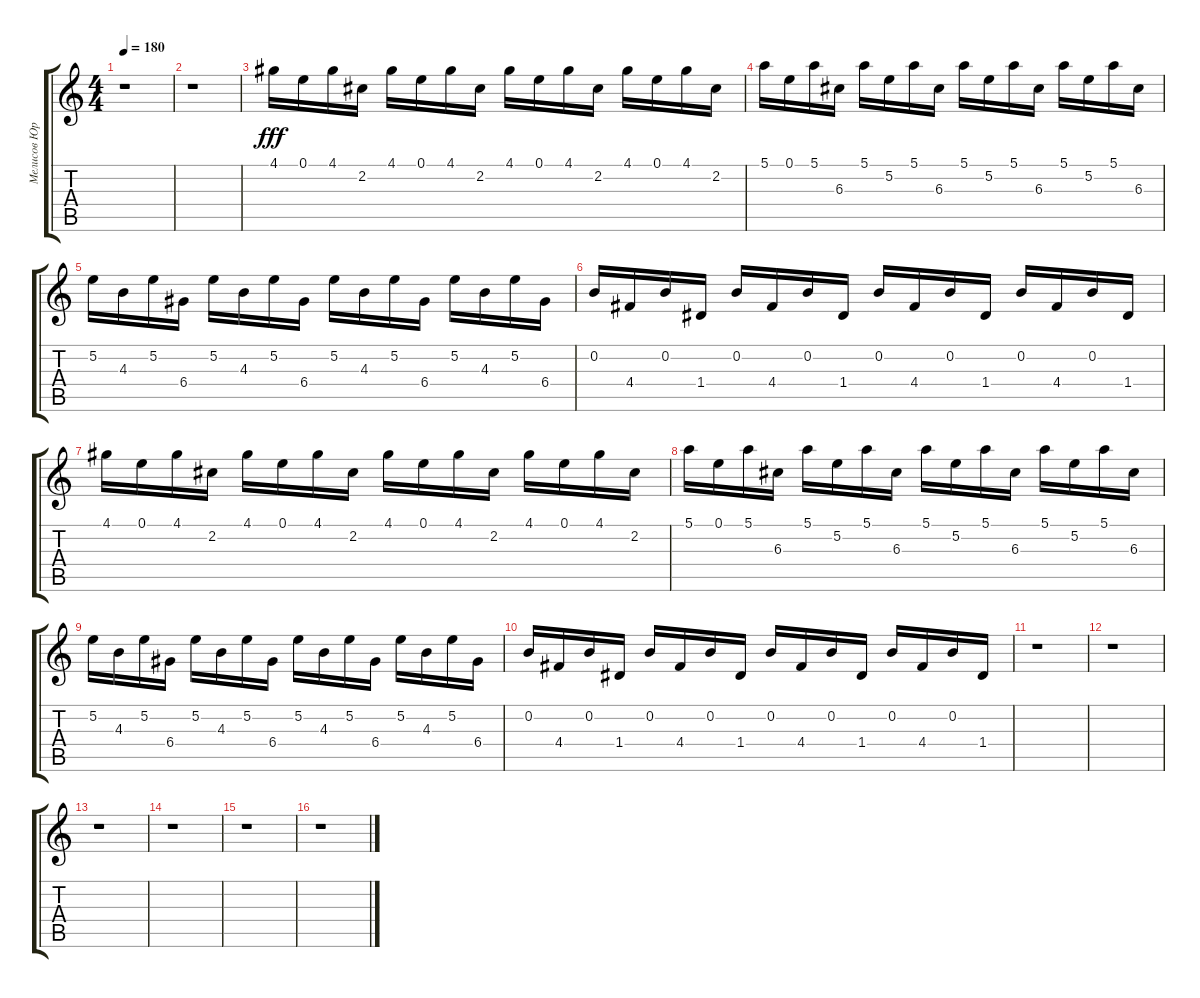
\track ("Мелисов Юрий" "Мелисов Юр") {instrument overdrivenguitar}
\staff {score tabs}
\tuning (E4 B3 G3 D3 A2 E2) {hide}
\ts (4 4)
\tempo 180
\clef g2
\ks c
r.1{dy fff} |
r.1 |
4.1.16 0.1.16 4.1.16 2.2.16 4.1.16 0.1.16 4.1.16 2.2.16 4.1.16 0.1.16 4.1.16 2.2.16 4.1.16 0.1.16 4.1.16 2.2.16 |
5.1.16 0.1.16 5.1.16 6.3.16 5.1.16 5.2.16 5.1.16 6.3.16 5.1.16 5.2.16 5.1.16 6.3.16 5.1.16 5.2.16 5.1.16 6.3.16 |
5.2.16 4.3.16 5.2.16 6.4.16 5.2.16 4.3.16 5.2.16 6.4.16 5.2.16 4.3.16 5.2.16 6.4.16 5.2.16 4.3.16 5.2.16 6.4.16 |
0.2.16 4.4.16 0.2.16 1.4.16 0.2.16 4.4.16 0.2.16 1.4.16 0.2.16 4.4.16 0.2.16 1.4.16 0.2.16 4.4.16 0.2.16 1.4.16 |
4.1.16 0.1.16 4.1.16 2.2.16 4.1.16 0.1.16 4.1.16 2.2.16 4.1.16 0.1.16 4.1.16 2.2.16 4.1.16 0.1.16 4.1.16 2.2.16 |
5.1.16 0.1.16 5.1.16 6.3.16 5.1.16 5.2.16 5.1.16 6.3.16 5.1.16 5.2.16 5.1.16 6.3.16 5.1.16 5.2.16 5.1.16 6.3.16 |
5.2.16 4.3.16 5.2.16 6.4.16 5.2.16 4.3.16 5.2.16 6.4.16 5.2.16 4.3.16 5.2.16 6.4.16 5.2.16 4.3.16 5.2.16 6.4.16 |
0.2.16 4.4.16 0.2.16 1.4.16 0.2.16 4.4.16 0.2.16 1.4.16 0.2.16 4.4.16 0.2.16 1.4.16 0.2.16 4.4.16 0.2.16 1.4.16 |
r.1 |
r.1 |
r.1 |
r.1 |
r.1 |
r.1
